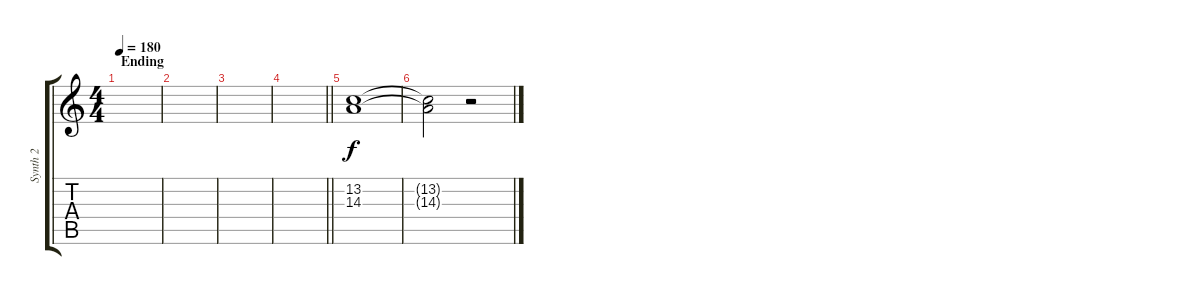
\track ("Synth 2" "Synth 2") {instrument stringensemble1}
\staff {score tabs}
\tuning (E4 B3 G3 D3 A2 E2) {hide}
\ts (4 4)
\section ("" "Ending")
\tempo 180
\clef g2
\ks c
|
|
|
\barLineRight lightlight
|
(13.2 14.3).1 |
(13.2{t} 14.3{t}).2 r.2
